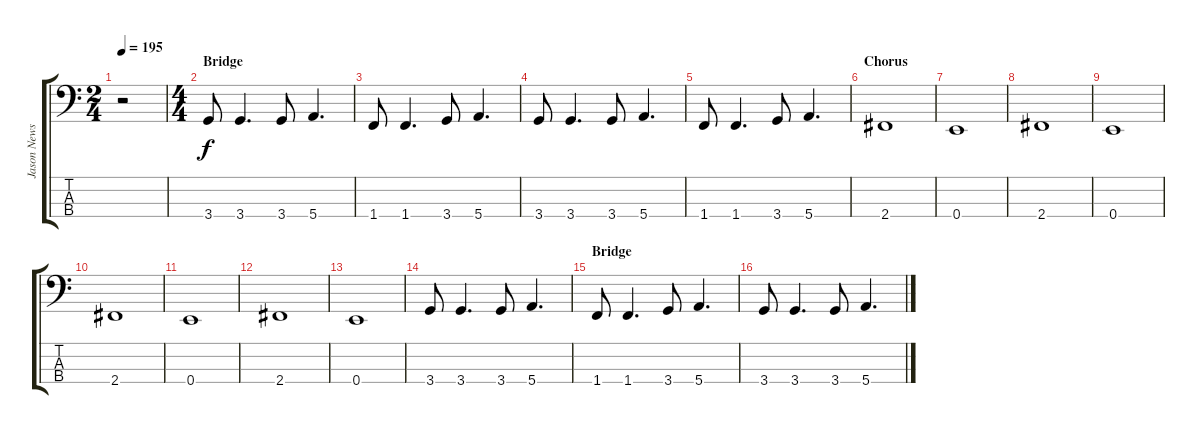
\track ("Jason Newsted" "Jason News") {instrument electricbasspick}
\staff {score tabs}
\tuning (G2 D2 A1 E1) {hide}
\ts (2 4)
\tempo 195
\clef f4
\ks c
r.2{dy f} |
\ts (4 4)
\section ("" "Bridge")
3.4.8 3.4.4{d} 3.4.8 5.4.4{d} |
1.4.8 1.4.4{d} 3.4.8 5.4.4{d} |
3.4.8 3.4.4{d} 3.4.8 5.4.4{d} |
1.4.8 1.4.4{d} 3.4.8 5.4.4{d} |
\section ("" "Chorus")
2.4.1 |
0.4.1 |
2.4.1 |
0.4.1 |
2.4.1 |
0.4.1 |
2.4.1 |
0.4.1 |
3.4.8 3.4.4{d} 3.4.8 5.4.4{d} |
\section ("" "Bridge")
1.4.8 1.4.4{d} 3.4.8 5.4.4{d} |
3.4.8 3.4.4{d} 3.4.8 5.4.4{d}
